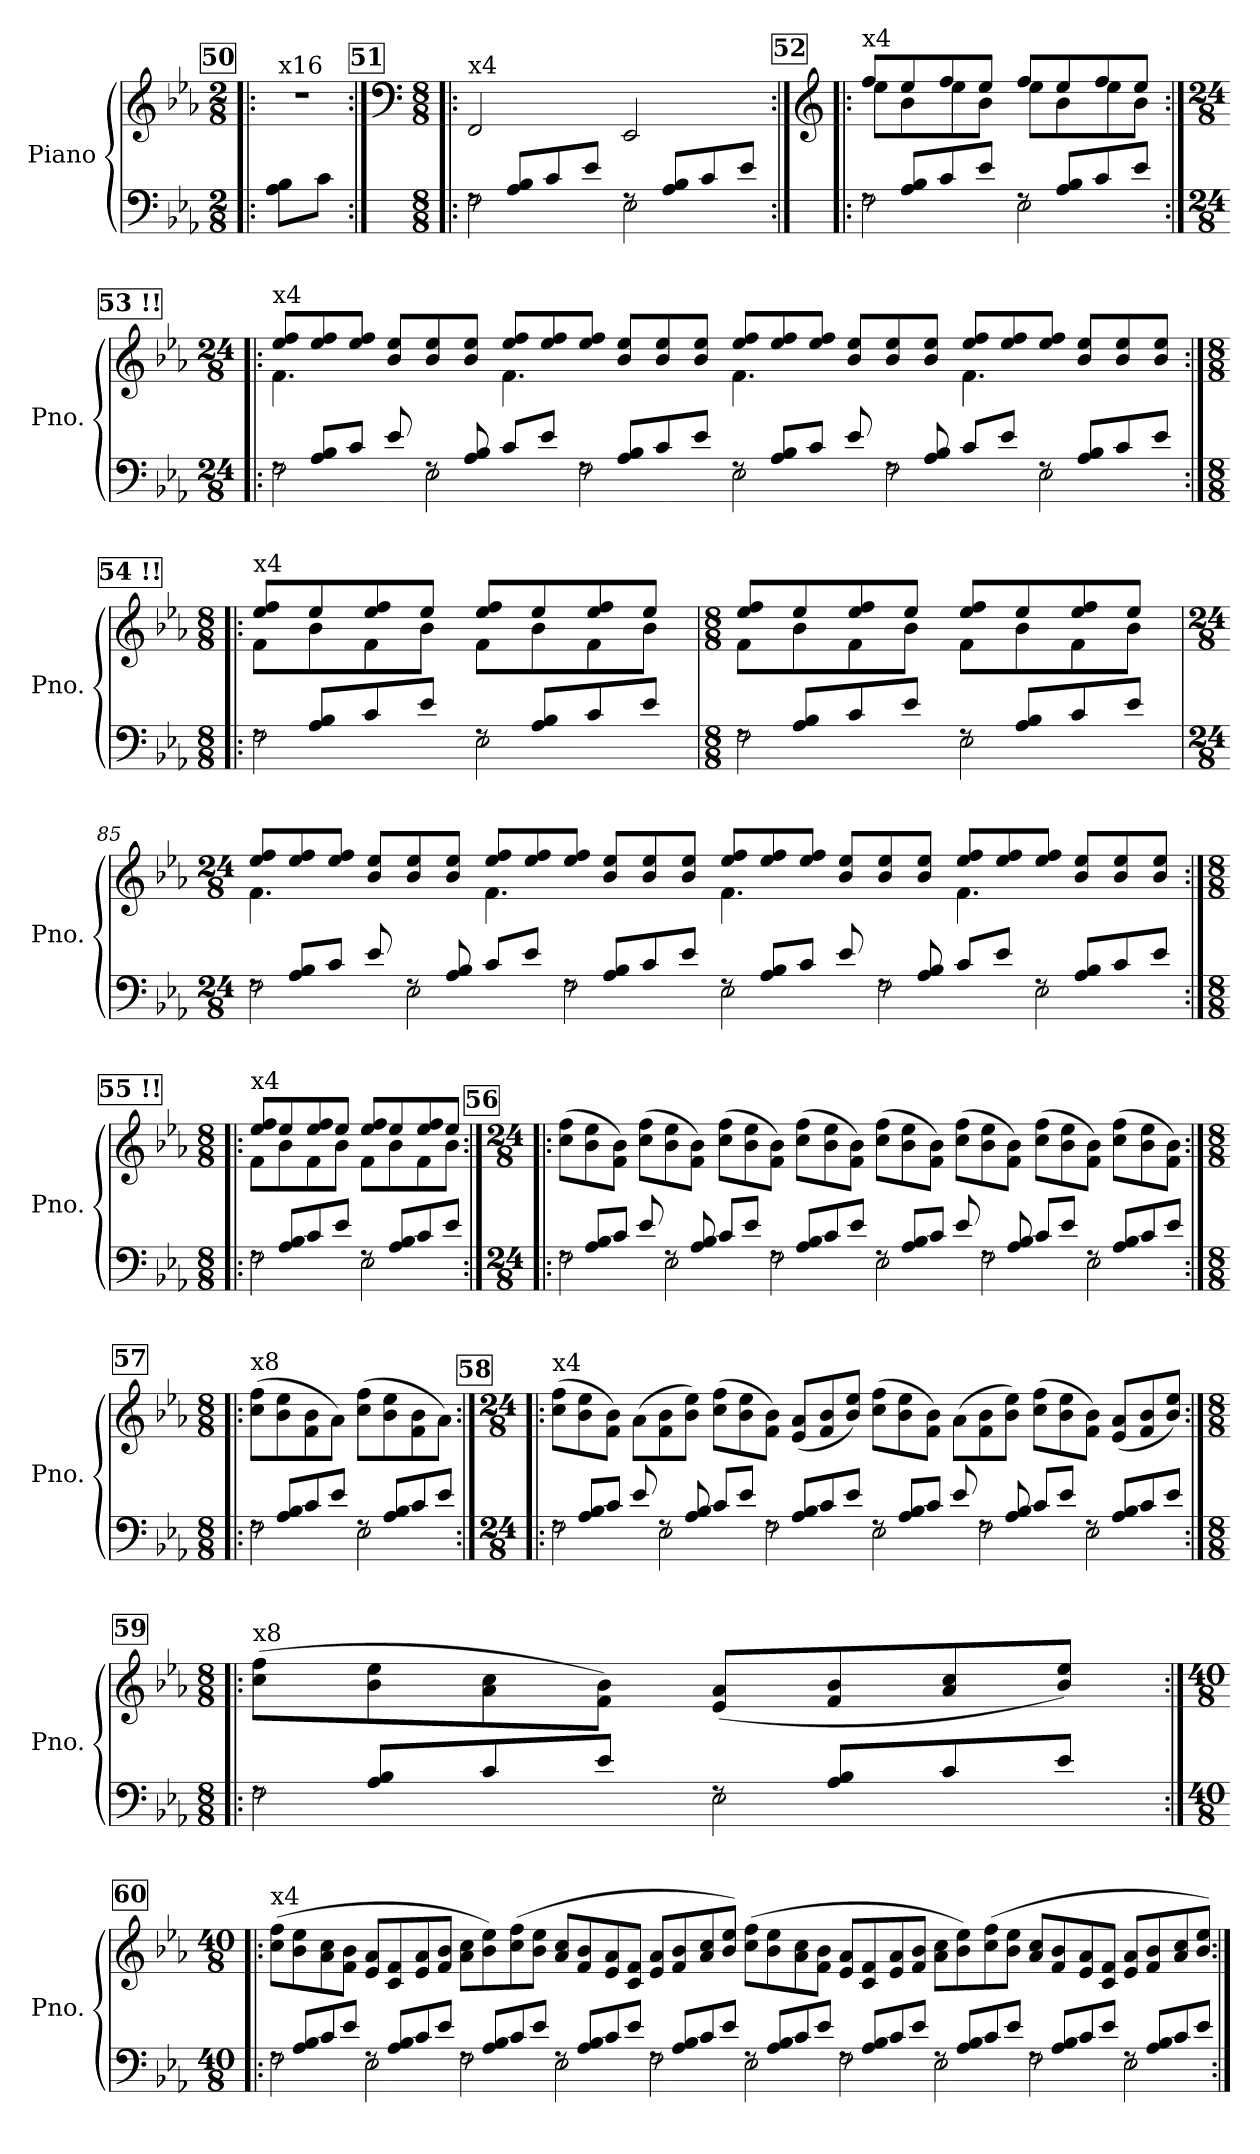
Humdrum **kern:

**kern	**kern
*part1	*part1
*staff2	*staff1
*I"Piano	*
*I'Pno.	*
*clefF4	*clefG2
*k[b-e-a-]	*k[b-e-a-]
*M2/8	*M2/8
!!LO:REH:place=s1:a:B:fs=14:t=50
=79!|:	=79!|:
!	!LO:TX:a:t=x16
8A-\ 8B-\L	4r
8c\J	.
!!LO:REH:place=s1:a:B:fs=14:t=51
=80:|!|:	=80:|!|:
*	*clefF4
*M8/8	*M8/8
*^	*
!	!	!LO:TX:a:t=x4
2F\	8rF	2FF/
.	8A-/ 8B-/L	.
.	8c/	.
.	8e-/J	.
2E-\	8rF	2EE-/
.	8A-/ 8B-/L	.
.	8c/	.
.	8e-/J	.
!!LO:LB:g=z
!!LO:REH:place=s1:a:B:fs=14:t=52
=81:|!|:	=81:|!|:	=81:|!|:
*	*	*clefG2
*	*	*^
!	!	!LO:TX:a:t=x4	!
2F\	8rF	8ff/L	8ee-\L
.	8A-/ 8B-/L	8ee-/	8b-\
.	8c/	8ff/	8ee-\
.	8e-/J	8ee-/J	8b-\J
2E-\	8rF	8ff/L	8ee-\L
.	8A-/ 8B-/L	8ee-/	8b-\
.	8c/	8ff/	8ee-\
.	8e-/J	8ee-/J	8b-\J
!!LO:REH:place=s1:a:B:fs=14:t=53	!!
=82:|!|:	=82:|!|:	=82:|!|:	=82:|!|:
*M24/8	*	*M24/8	*
!	!	!LO:TX:a:t=x4	!
2F\	8rF	8ee-/ 8ff/L	4.f\
.	8A-/ 8B-/L	8ee-/ 8ff/	.
.	8c/J	8ee-/ 8ff/J	.
.	8e-/	8b-/ 8ee-/L	4.ryy
2E-\	8rF	8b-/ 8ee-/	.
.	8A-/ 8B-/	8b-/ 8ee-/J	.
.	8c/L	8ee-/ 8ff/L	4.f\
.	8e-/J	8ee-/ 8ff/	.
2F\	8rF	8ee-/ 8ff/J	.
.	8A-/ 8B-/L	8b-/ 8ee-/L	4.ryy
.	8c/	8b-/ 8ee-/	.
.	8e-/J	8b-/ 8ee-/J	.
2E-\	8rF	8ee-/ 8ff/L	4.f\
.	8A-/ 8B-/L	8ee-/ 8ff/	.
.	8c/J	8ee-/ 8ff/J	.
.	8e-/	8b-/ 8ee-/L	4.ryy
2F\	8rF	8b-/ 8ee-/	.
.	8A-/ 8B-/	8b-/ 8ee-/J	.
.	8c/L	8ee-/ 8ff/L	4.f\
.	8e-/J	8ee-/ 8ff/	.
2E-\	8rF	8ee-/ 8ff/J	.
.	8A-/ 8B-/L	8b-/ 8ee-/L	4.ryy
.	8c/	8b-/ 8ee-/	.
.	8e-/J	8b-/ 8ee-/J	.
!!LO:LB:g=z	!!
!!LO:REH:place=s1:a:B:fs=14:t=54	!!
=83:|!|:	=83:|!|:	=83:|!|:	=83:|!|:
*M8/8	*	*M8/8	*
!	!	!LO:TX:a:t=x4	!
2F\	8rF	8ee-/ 8ff/L	8f\L
.	8A-/ 8B-/L	8ee-/	8b-\
.	8c/	8ee-/ 8ff/	8f\
.	8e-/J	8ee-/J	8b-\J
2E-\	8rF	8ee-/ 8ff/L	8f\L
.	8A-/ 8B-/L	8ee-/	8b-\
.	8c/	8ee-/ 8ff/	8f\
.	8e-/J	8ee-/J	8b-\J
=84	=84	=84	=84
*M8/8	*	*M8/8	*
2F\	8rF	8ee-/ 8ff/L	8f\L
.	8A-/ 8B-/L	8ee-/	8b-\
.	8c/	8ee-/ 8ff/	8f\
.	8e-/J	8ee-/J	8b-\J
2E-\	8rF	8ee-/ 8ff/L	8f\L
.	8A-/ 8B-/L	8ee-/	8b-\
.	8c/	8ee-/ 8ff/	8f\
.	8e-/J	8ee-/J	8b-\J
!!LO:LB:g=z	!!
=85	=85	=85	=85
*M24/8	*	*M24/8	*
2F\	8rF	8ee-/ 8ff/L	4.f\
.	8A-/ 8B-/L	8ee-/ 8ff/	.
.	8c/J	8ee-/ 8ff/J	.
.	8e-/	8b-/ 8ee-/L	4.ryy
2E-\	8rF	8b-/ 8ee-/	.
.	8A-/ 8B-/	8b-/ 8ee-/J	.
.	8c/L	8ee-/ 8ff/L	4.f\
.	8e-/J	8ee-/ 8ff/	.
2F\	8rF	8ee-/ 8ff/J	.
.	8A-/ 8B-/L	8b-/ 8ee-/L	4.ryy
.	8c/	8b-/ 8ee-/	.
.	8e-/J	8b-/ 8ee-/J	.
2E-\	8rF	8ee-/ 8ff/L	4.f\
.	8A-/ 8B-/L	8ee-/ 8ff/	.
.	8c/J	8ee-/ 8ff/J	.
.	8e-/	8b-/ 8ee-/L	4.ryy
2F\	8rF	8b-/ 8ee-/	.
.	8A-/ 8B-/	8b-/ 8ee-/J	.
.	8c/L	8ee-/ 8ff/L	4.f\
.	8e-/J	8ee-/ 8ff/	.
2E-\	8rF	8ee-/ 8ff/J	.
.	8A-/ 8B-/L	8b-/ 8ee-/L	4.ryy
.	8c/	8b-/ 8ee-/	.
.	8e-/J	8b-/ 8ee-/J	.
!!LO:REH:place=s1:a:B:fs=14:t=55	!!
=86:|!|:	=86:|!|:	=86:|!|:	=86:|!|:
*M8/8	*	*M8/8	*
!	!	!LO:TX:a:t=x4	!
2F\	8rF	8ee-/ 8ff/L	8f\L
.	8A-/ 8B-/L	8ee-/	8b-\
.	8c/	8ee-/ 8ff/	8f\
.	8e-/J	8ee-/J	8b-\J
2E-\	8rF	8ee-/ 8ff/L	8f\L
.	8A-/ 8B-/L	8ee-/	8b-\
.	8c/	8ee-/ 8ff/	8f\
.	8e-/J	8ee-/J	8b-\J
*	*	*v	*v
!!LO:LB:g=z
!!LO:REH:place=s1:a:B:fs=14:t=56
=87:|!|:	=87:|!|:	=87:|!|:
*M24/8	*	*M24/8
*	*	*^
!	!	!LO:TX:a:t=x4	!
*	*	*v	*v
2F\	8rF	(>8cc\ 8ff\L
.	8A-/ 8B-/L	8b-\ 8ee-\
.	8c/J	8f\ 8b-\J)
.	8e-/	(>8cc\ 8ff\L
2E-\	8rF	8b-\ 8ee-\
.	8A-/ 8B-/	8f\ 8b-\J)
.	8c/L	(>8cc\ 8ff\L
.	8e-/J	8b-\ 8ee-\
2F\	8rF	8f\ 8b-\J)
.	8A-/ 8B-/L	(>8cc\ 8ff\L
.	8c/	8b-\ 8ee-\
.	8e-/J	8f\ 8b-\J)
2E-\	8rF	(>8cc\ 8ff\L
.	8A-/ 8B-/L	8b-\ 8ee-\
.	8c/J	8f\ 8b-\J)
.	8e-/	(>8cc\ 8ff\L
2F\	8rF	8b-\ 8ee-\
.	8A-/ 8B-/	8f\ 8b-\J)
.	8c/L	(>8cc\ 8ff\L
.	8e-/J	8b-\ 8ee-\
2E-\	8rF	8f\ 8b-\J)
.	8A-/ 8B-/L	(>8cc\ 8ff\L
.	8c/	8b-\ 8ee-\
.	8e-/J	8f\ 8b-\J)
!!LO:REH:place=s1:a:B:fs=14:t=57
=88:|!|:	=88:|!|:	=88:|!|:
*M8/8	*	*M8/8
!	!	!LO:TX:a:t=x8
2F\	8rF	(>8cc\ 8ff\L
.	8A-/ 8B-/L	8b-\ 8ee-\
.	8c/	8f\ 8b-\
.	8e-/J	8a-\J)
2E-\	8rF	(>8cc\ 8ff\L
.	8A-/ 8B-/L	8b-\ 8ee-\
.	8c/	8f\ 8b-\
.	8e-/J	8a-\J)
!!LO:LB:g=z
!!LO:REH:place=s1:a:B:fs=14:t=58
=89:|!|:	=89:|!|:	=89:|!|:
*M24/8	*	*M24/8
!	!	!LO:TX:a:t=x4
2F\	8rF	(>8cc\ 8ff\L
.	8A-/ 8B-/L	8b-\ 8ee-\
.	8c/J	8f\ 8b-\J)
.	8e-/	(>8a-\L
2E-\	8rF	8f\ 8b-\
.	8A-/ 8B-/	8b-\ 8ee-\J)
.	8c/L	(>8cc\ 8ff\L
.	8e-/J	8b-\ 8ee-\
2F\	8rF	8f\ 8b-\J)
.	8A-/ 8B-/L	(<8e-/ 8a-/L
.	8c/	8f/ 8b-/
.	8e-/J	8b-/ 8ee-/J)
2E-\	8rF	(>8cc\ 8ff\L
.	8A-/ 8B-/L	8b-\ 8ee-\
.	8c/J	8f\ 8b-\J)
.	8e-/	(>8a-\L
2F\	8rF	8f\ 8b-\
.	8A-/ 8B-/	8b-\ 8ee-\J)
.	8c/L	(>8cc\ 8ff\L
.	8e-/J	8b-\ 8ee-\
2E-\	8rF	8f\ 8b-\J)
.	8A-/ 8B-/L	(<8e-/ 8a-/L
.	8c/	8f/ 8b-/
.	8e-/J	8b-/ 8ee-/J)
!!LO:REH:place=s1:a:B:fs=14:t=59
=90:|!|:	=90:|!|:	=90:|!|:
*M8/8	*	*M8/8
!	!	!LO:TX:a:t=x8
2F\	8rF	(>8cc\ 8ff\L
.	8A-/ 8B-/L	8b-\ 8ee-\
.	8c/	8a-\ 8cc\
.	8e-/J	8f\ 8b-\J)
2E-\	8rF	(<8e-/ 8a-/L
.	8A-/ 8B-/L	8f/ 8b-/
.	8c/	8a-/ 8cc/
.	8e-/J	8b-/ 8ee-/J)
!!LO:LB:g=z
!!LO:REH:place=s1:a:B:fs=14:t=60
=91:|!|:	=91:|!|:	=91:|!|:
*M40/8	*	*M40/8
!	!	!LO:TX:a:t=x4
2F\	8rF	(>8cc\ 8ff\L
.	8A-/ 8B-/L	8b-\ 8ee-\
.	8c/	8a-\ 8cc\
.	8e-/J	8f\ 8b-\J
2E-\	8rF	8e-/ 8a-/L
.	8A-/ 8B-/L	8c/ 8f/
.	8c/	8e-/ 8a-/
.	8e-/J	8f/ 8b-/J
2F\	8rF	8a-\ 8cc\L
.	8A-/ 8B-/L	8b-\ 8ee-\)
.	8c/	(>8cc\ 8ff\
.	8e-/J	8b-\ 8ee-\J
2E-\	8rF	8a-/ 8cc/L
.	8A-/ 8B-/L	8f/ 8b-/
.	8c/	8e-/ 8a-/
.	8e-/J	8c/ 8f/J
2F\	8rF	8e-/ 8a-/L
.	8A-/ 8B-/L	8f/ 8b-/
.	8c/	8a-/ 8cc/
.	8e-/J	8b-/ 8ee-/J)
2E-\	8rF	(>8cc\ 8ff\L
.	8A-/ 8B-/L	8b-\ 8ee-\
.	8c/	8a-\ 8cc\
.	8e-/J	8f\ 8b-\J
2F\	8rF	8e-/ 8a-/L
.	8A-/ 8B-/L	8c/ 8f/
.	8c/	8e-/ 8a-/
.	8e-/J	8f/ 8b-/J
2E-\	8rF	8a-\ 8cc\L
.	8A-/ 8B-/L	8b-\ 8ee-\)
.	8c/	(>8cc\ 8ff\
.	8e-/J	8b-\ 8ee-\J
2F\	8rF	8a-/ 8cc/L
.	8A-/ 8B-/L	8f/ 8b-/
.	8c/	8e-/ 8a-/
.	8e-/J	8c/ 8f/J
2E-\	8rF	8e-/ 8a-/L
.	8A-/ 8B-/L	8f/ 8b-/
.	8c/	8a-/ 8cc/
.	8e-/J	8b-/ 8ee-/J)
*v	*v	*
=:|!	=:|!
*-	*-
